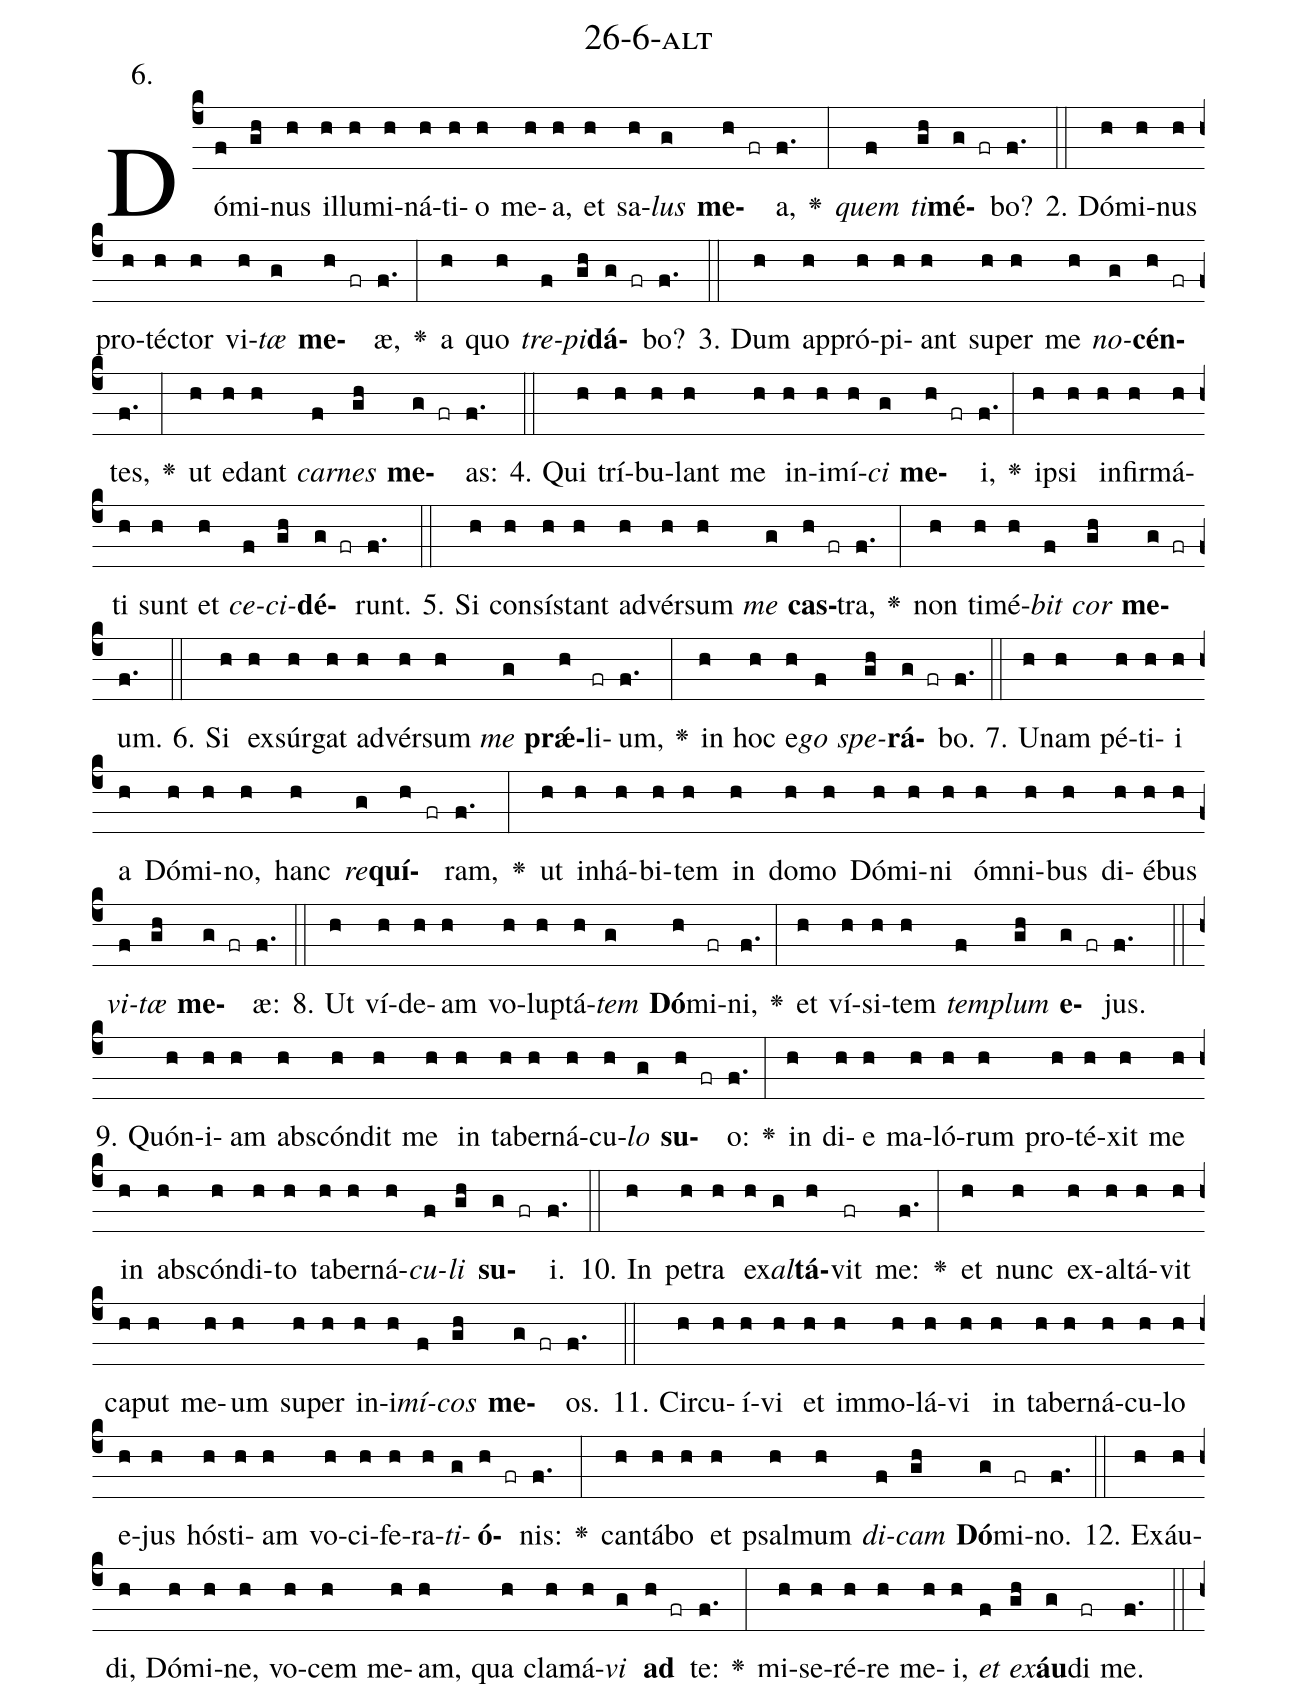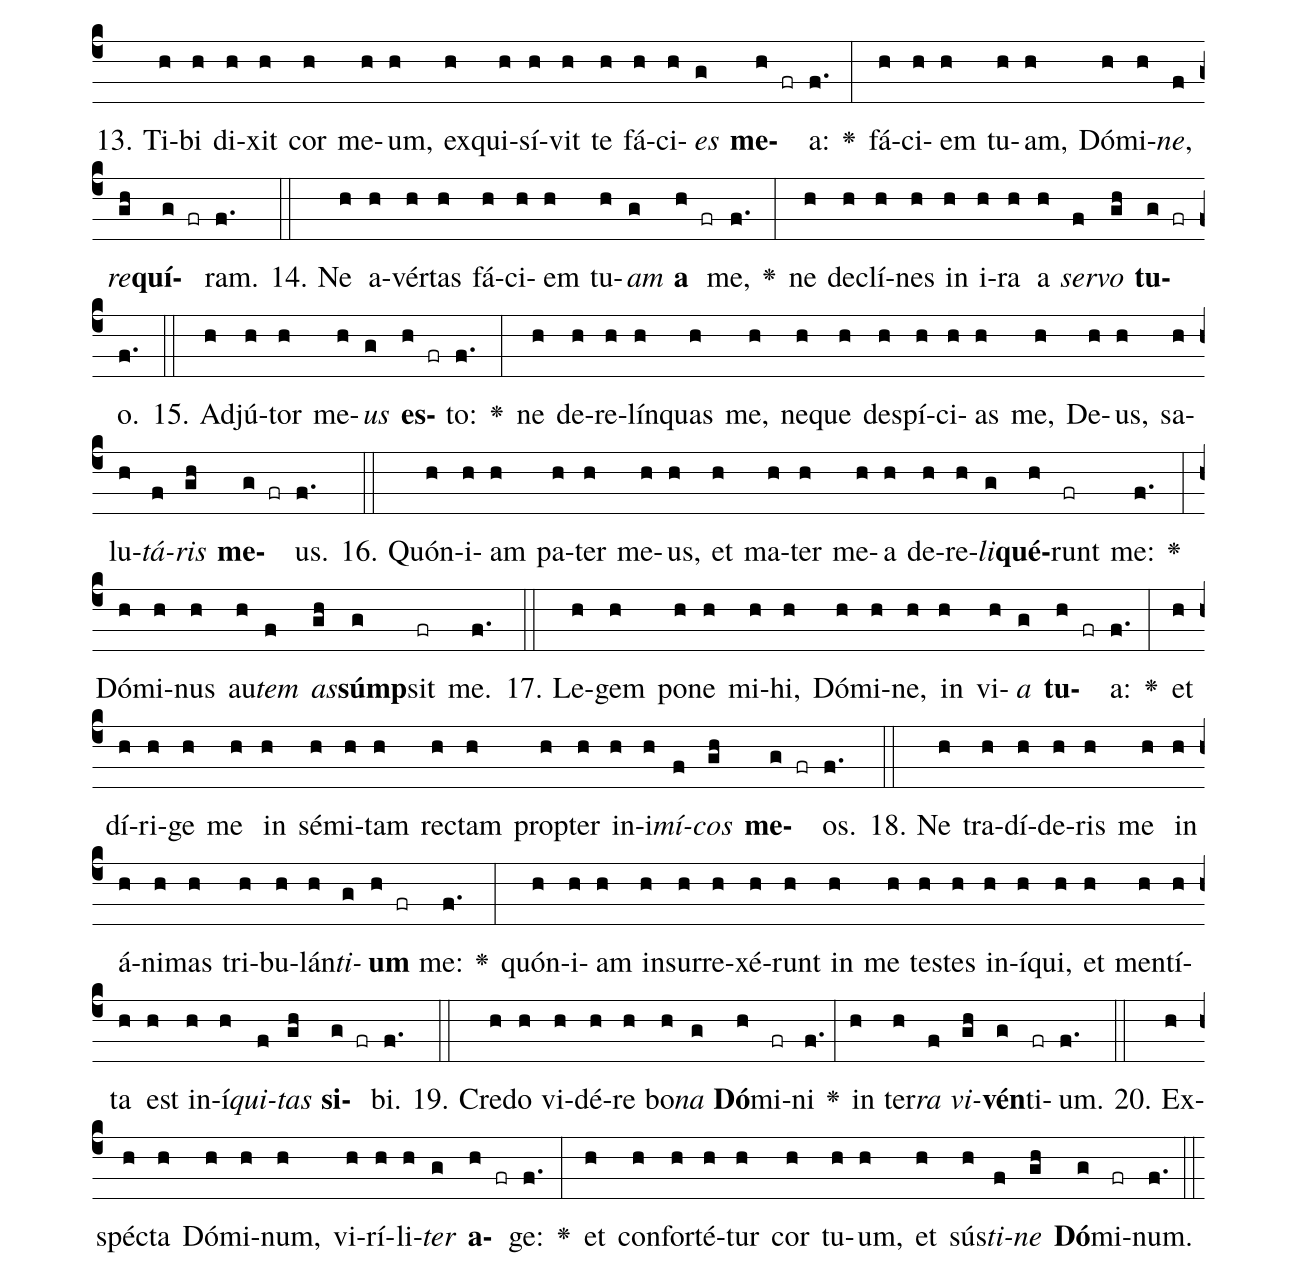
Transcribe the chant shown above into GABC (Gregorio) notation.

name: 26-6-alt;
annotation: 6.;
%%
(c4)Dó(f)mi(gh)nus(h) il(h)lu(h)mi(h)ná(h)ti(h)o(h) me(h)a,(h) et(h) sa(h)<i>lus</i>(g) <b>me</b>(h fr)a,(f.) <v>\greheightstar</v>(:) <i>quem</i>(f) <i>ti</i>(gh)<b>mé</b>(g fr)bo?(f.) (::)
2. Dó(h)mi(h)nus(h) pro(h)téc(h)tor(h) vi(h)<i>tæ</i>(g) <b>me</b>(h fr)æ,(f.) <v>\greheightstar</v>(:) a(h) quo(h) <i>tre</i>(f)<i>pi</i>(gh)<b>dá</b>(g fr)bo?(f.) (::)
3. Dum(h) ap(h)pró(h)pi(h)ant(h) su(h)per(h) me(h) <i>no</i>(g)<b>cén</b>(h fr)tes,(f.) <v>\greheightstar</v>(:) ut(h) e(h)dant(h) <i>car</i>(f)<i>nes</i>(gh) <b>me</b>(g fr)as:(f.) (::)
4. Qui(h) trí(h)bu(h)lant(h) me(h) in(h)i(h)mí(h)<i>ci</i>(g) <b>me</b>(h fr)i,(f.) <v>\greheightstar</v>(:) ip(h)si(h) in(h)fir(h)má(h)ti(h) sunt(h) et(h) <i>ce</i>(f)<i>ci</i>(gh)<b>dé</b>(g fr)runt.(f.) (::)
5. Si(h) con(h)sís(h)tant(h) ad(h)vér(h)sum(h) <i>me</i>(g) <b>cas</b>(h fr)tra,(f.) <v>\greheightstar</v>(:) non(h) ti(h)mé(h)<i>bit</i>(f) <i>cor</i>(gh) <b>me</b>(g fr)um.(f.) (::)
6. Si(h) ex(h)súr(h)gat(h) ad(h)vér(h)sum(h) <i>me</i>(g) <b>prǽ</b>(h)li(fr)um,(f.) <v>\greheightstar</v>(:) in(h) hoc(h) e(h)<i>go</i>(f) <i>spe</i>(gh)<b>rá</b>(g fr)bo.(f.) (::)
7. U(h)nam(h) pé(h)ti(h)i(h) a(h) Dó(h)mi(h)no,(h) hanc(h) <i>re</i>(g)<b>quí</b>(h fr)ram,(f.) <v>\greheightstar</v>(:) ut(h) in(h)há(h)bi(h)tem(h) in(h) do(h)mo(h) Dó(h)mi(h)ni(h) óm(h)ni(h)bus(h) di(h)é(h)bus(h) <i>vi</i>(f)<i>tæ</i>(gh) <b>me</b>(g fr)æ:(f.) (::)
8. Ut(h) ví(h)de(h)am(h) vo(h)lup(h)tá(h)<i>tem</i>(g) <b>Dó</b>(h)mi(fr)ni,(f.) <v>\greheightstar</v>(:) et(h) ví(h)si(h)tem(h) <i>tem</i>(f)<i>plum</i>(gh) <b>e</b>(g fr)jus.(f.) (::)
9. Quón(h)i(h)am(h) abs(h)cón(h)dit(h) me(h) in(h) ta(h)ber(h)ná(h)cu(h)<i>lo</i>(g) <b>su</b>(h fr)o:(f.) <v>\greheightstar</v>(:) in(h) di(h)e(h) ma(h)ló(h)rum(h) pro(h)té(h)xit(h) me(h) in(h) abs(h)cón(h)di(h)to(h) ta(h)ber(h)ná(h)<i>cu</i>(f)<i>li</i>(gh) <b>su</b>(g fr)i.(f.) (::)
10. In(h) pe(h)tra(h) ex(h)<i>al</i>(g)<b>tá</b>(h)vit(fr) me:(f.) <v>\greheightstar</v>(:) et(h) nunc(h) ex(h)al(h)tá(h)vit(h) ca(h)put(h) me(h)um(h) su(h)per(h) in(h)i(h)<i>mí</i>(f)<i>cos</i>(gh) <b>me</b>(g fr)os.(f.) (::)
11. Cir(h)cu(h)í(h)vi(h) et(h) im(h)mo(h)lá(h)vi(h) in(h) ta(h)ber(h)ná(h)cu(h)lo(h) e(h)jus(h) hós(h)ti(h)am(h) vo(h)ci(h)fe(h)ra(h)<i>ti</i>(g)<b>ó</b>(h fr)nis:(f.) <v>\greheightstar</v>(:) can(h)tá(h)bo(h) et(h) psal(h)mum(h) <i>di</i>(f)<i>cam</i>(gh) <b>Dó</b>(g)mi(fr)no.(f.) (::)
12. Ex(h)áu(h)di,(h) Dó(h)mi(h)ne,(h) vo(h)cem(h) me(h)am,(h) qua(h) cla(h)má(h)<i>vi</i>(g) <b>ad</b>(h fr) te:(f.) <v>\greheightstar</v>(:) mi(h)se(h)ré(h)re(h) me(h)i,(h) <i>et</i>(f) <i>ex</i>(gh)<b>áu</b>(g)di(fr) me.(f.) (::)
13. Ti(h)bi(h) di(h)xit(h) cor(h) me(h)um,(h) ex(h)qui(h)sí(h)vit(h) te(h) fá(h)ci(h)<i>es</i>(g) <b>me</b>(h fr)a:(f.) <v>\greheightstar</v>(:) fá(h)ci(h)em(h) tu(h)am,(h) Dó(h)mi(h)<i>ne</i>,(f) <i>re</i>(gh)<b>quí</b>(g fr)ram.(f.) (::)
14. Ne(h) a(h)vér(h)tas(h) fá(h)ci(h)em(h) tu(h)<i>am</i>(g) <b>a</b>(h fr) me,(f.) <v>\greheightstar</v>(:) ne(h) de(h)clí(h)nes(h) in(h) i(h)ra(h) a(h) <i>ser</i>(f)<i>vo</i>(gh) <b>tu</b>(g fr)o.(f.) (::)
15. Ad(h)jú(h)tor(h) me(h)<i>us</i>(g) <b>es</b>(h fr)to:(f.) <v>\greheightstar</v>(:) ne(h) de(h)re(h)lín(h)quas(h) me,(h) ne(h)que(h) de(h)spí(h)ci(h)as(h) me,(h) De(h)us,(h) sa(h)lu(h)<i>tá</i>(f)<i>ris</i>(gh) <b>me</b>(g fr)us.(f.) (::)
16. Quón(h)i(h)am(h) pa(h)ter(h) me(h)us,(h) et(h) ma(h)ter(h) me(h)a(h) de(h)re(h)<i>li</i>(g)<b>qué</b>(h)runt(fr) me:(f.) <v>\greheightstar</v>(:) Dó(h)mi(h)nus(h) au(h)<i>tem</i>(f) <i>as</i>(gh)<b>súmp</b>(g)sit(fr) me.(f.) (::)
17. Le(h)gem(h) po(h)ne(h) mi(h)hi,(h) Dó(h)mi(h)ne,(h) in(h) vi(h)<i>a</i>(g) <b>tu</b>(h fr)a:(f.) <v>\greheightstar</v>(:) et(h) dí(h)ri(h)ge(h) me(h) in(h) sé(h)mi(h)tam(h) rec(h)tam(h) prop(h)ter(h) in(h)i(h)<i>mí</i>(f)<i>cos</i>(gh) <b>me</b>(g fr)os.(f.) (::)
18. Ne(h) tra(h)dí(h)de(h)ris(h) me(h) in(h) á(h)ni(h)mas(h) tri(h)bu(h)lán(h)<i>ti</i>(g)<b>um</b>(h fr) me:(f.) <v>\greheightstar</v>(:) quón(h)i(h)am(h) in(h)sur(h)re(h)xé(h)runt(h) in(h) me(h) tes(h)tes(h) in(h)í(h)qui,(h) et(h) men(h)tí(h)ta(h) est(h) in(h)í(h)<i>qui</i>(f)<i>tas</i>(gh) <b>si</b>(g fr)bi.(f.) (::)
19. Cre(h)do(h) vi(h)dé(h)re(h) bo(h)<i>na</i>(g) <b>Dó</b>(h)mi(fr)ni(f.) <v>\greheightstar</v>(:) in(h) ter(h)<i>ra</i>(f) <i>vi</i>(gh)<b>vén</b>(g)ti(fr)um.(f.) (::)
20. Ex(h)spéc(h)ta(h) Dó(h)mi(h)num,(h) vi(h)rí(h)li(h)<i>ter</i>(g) <b>a</b>(h fr)ge:(f.) <v>\greheightstar</v>(:) et(h) con(h)for(h)té(h)tur(h) cor(h) tu(h)um,(h) et(h) sús(h)<i>ti</i>(f)<i>ne</i>(gh) <b>Dó</b>(g)mi(fr)num.(f.) (::)
